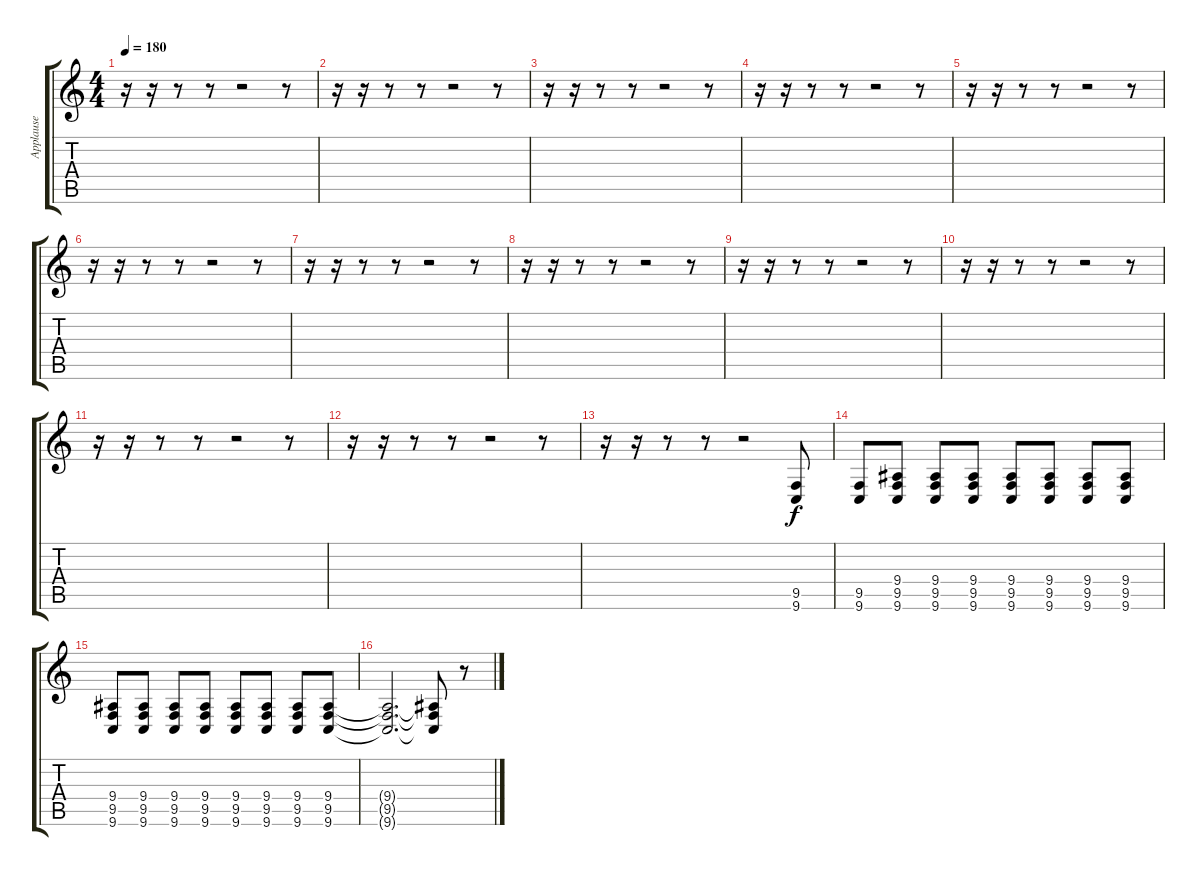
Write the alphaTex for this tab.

\track ("Applause" "Applause") {instrument applause}
\staff {score tabs}
\tuning (Eb4 Bb3 Gb3 Db3 Ab2 Eb2) {hide}
\ts (4 4)
\tempo 180
\clef g2
\ks c
r.16{dy f} r.16 r.8 r.8 r.2 r.8 |
r.16 r.16 r.8 r.8 r.2 r.8 |
r.16 r.16 r.8 r.8 r.2 r.8 |
r.16 r.16 r.8 r.8 r.2 r.8 |
r.16 r.16 r.8 r.8 r.2 r.8 |
r.16 r.16 r.8 r.8 r.2 r.8 |
r.16 r.16 r.8 r.8 r.2 r.8 |
r.16 r.16 r.8 r.8 r.2 r.8 |
r.16 r.16 r.8 r.8 r.2 r.8 |
r.16 r.16 r.8 r.8 r.2 r.8 |
r.16 r.16 r.8 r.8 r.2 r.8 |
r.16 r.16 r.8 r.8 r.2 r.8 |
r.16 r.16 r.8 r.8 r.2 (9.5 9.6).8{volume 13 instrument applause} |
(9.5 9.6).8 (9.4 9.5 9.6).8 (9.4 9.5 9.6).8 (9.4 9.5 9.6).8 (9.4 9.5 9.6).8 (9.4 9.5 9.6).8 (9.4 9.5 9.6).8 (9.4 9.5 9.6).8 |
(9.4 9.5 9.6).8 (9.4 9.5 9.6).8 (9.4 9.5 9.6).8 (9.4 9.5 9.6).8 (9.4 9.5 9.6).8 (9.4 9.5 9.6).8 (9.4 9.5 9.6).8 (9.4 9.5 9.6).8 |
(9.4{t} 9.5{t} 9.6{t}).2{d} (9.4{t} 9.5{t} 9.6{t}).8 r.8
